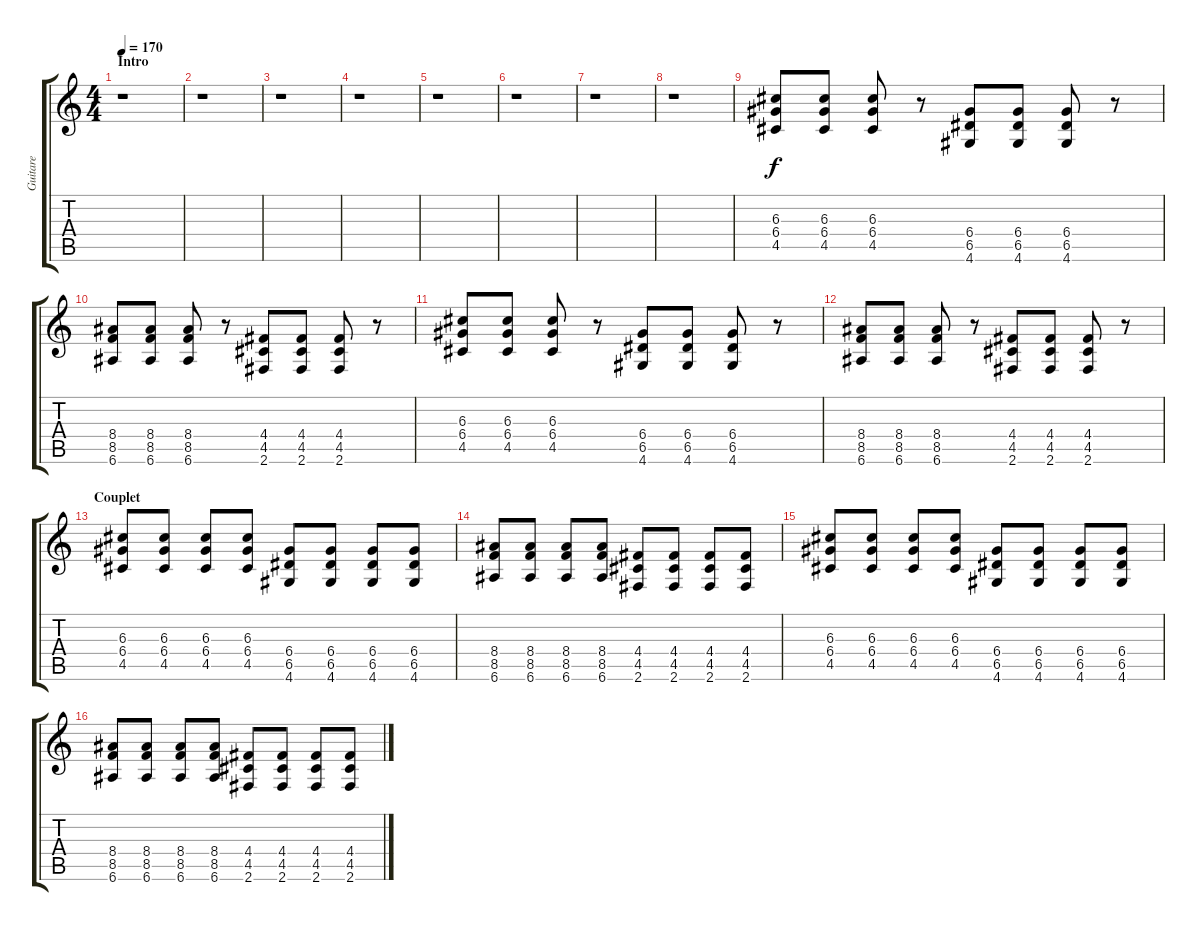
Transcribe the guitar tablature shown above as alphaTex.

\track ("Guitare" "Guitare") {instrument overdrivenguitar}
\staff {score tabs}
\tuning (E4 B3 G3 D3 A2 E2) {hide}
\ts (4 4)
\section ("" "Intro")
\tempo 170
\clef g2
\ks c
r.1{dy f instrument overdrivenguitar} |
r.1 |
r.1 |
r.1 |
r.1 |
r.1 |
r.1 |
r.1 |
(6.3 6.4 4.5).8{instrument overdrivenguitar} (6.3 6.4 4.5).8 (6.3 6.4 4.5).8 r.8 (6.4 6.5 4.6).8 (6.4 6.5 4.6).8 (6.4 6.5 4.6).8 r.8 |
(8.4 8.5 6.6).8 (8.4 8.5 6.6).8 (8.4 8.5 6.6).8 r.8 (4.4 4.5 2.6).8 (4.4 4.5 2.6).8 (4.4 4.5 2.6).8 r.8 |
(6.3 6.4 4.5).8 (6.3 6.4 4.5).8 (6.3 6.4 4.5).8 r.8 (6.4 6.5 4.6).8 (6.4 6.5 4.6).8 (6.4 6.5 4.6).8 r.8 |
(8.4 8.5 6.6).8 (8.4 8.5 6.6).8 (8.4 8.5 6.6).8 r.8 (4.4 4.5 2.6).8 (4.4 4.5 2.6).8 (4.4 4.5 2.6).8 r.8 |
\section ("" "Couplet")
(6.3 6.4 4.5).8{instrument electricguitarmuted} (6.3 6.4 4.5).8 (6.3 6.4 4.5).8 (6.3 6.4 4.5).8 (6.4 6.5 4.6).8 (6.4 6.5 4.6).8 (6.4 6.5 4.6).8 (6.4 6.5 4.6).8 |
(8.4 8.5 6.6).8 (8.4 8.5 6.6).8 (8.4 8.5 6.6).8 (8.4 8.5 6.6).8 (4.4 4.5 2.6).8 (4.4 4.5 2.6).8 (4.4 4.5 2.6).8 (4.4 4.5 2.6).8 |
(6.3 6.4 4.5).8 (6.3 6.4 4.5).8 (6.3 6.4 4.5).8 (6.3 6.4 4.5).8 (6.4 6.5 4.6).8 (6.4 6.5 4.6).8 (6.4 6.5 4.6).8 (6.4 6.5 4.6).8 |
(8.4 8.5 6.6).8 (8.4 8.5 6.6).8 (8.4 8.5 6.6).8 (8.4 8.5 6.6).8 (4.4 4.5 2.6).8 (4.4 4.5 2.6).8 (4.4 4.5 2.6).8 (4.4 4.5 2.6).8
